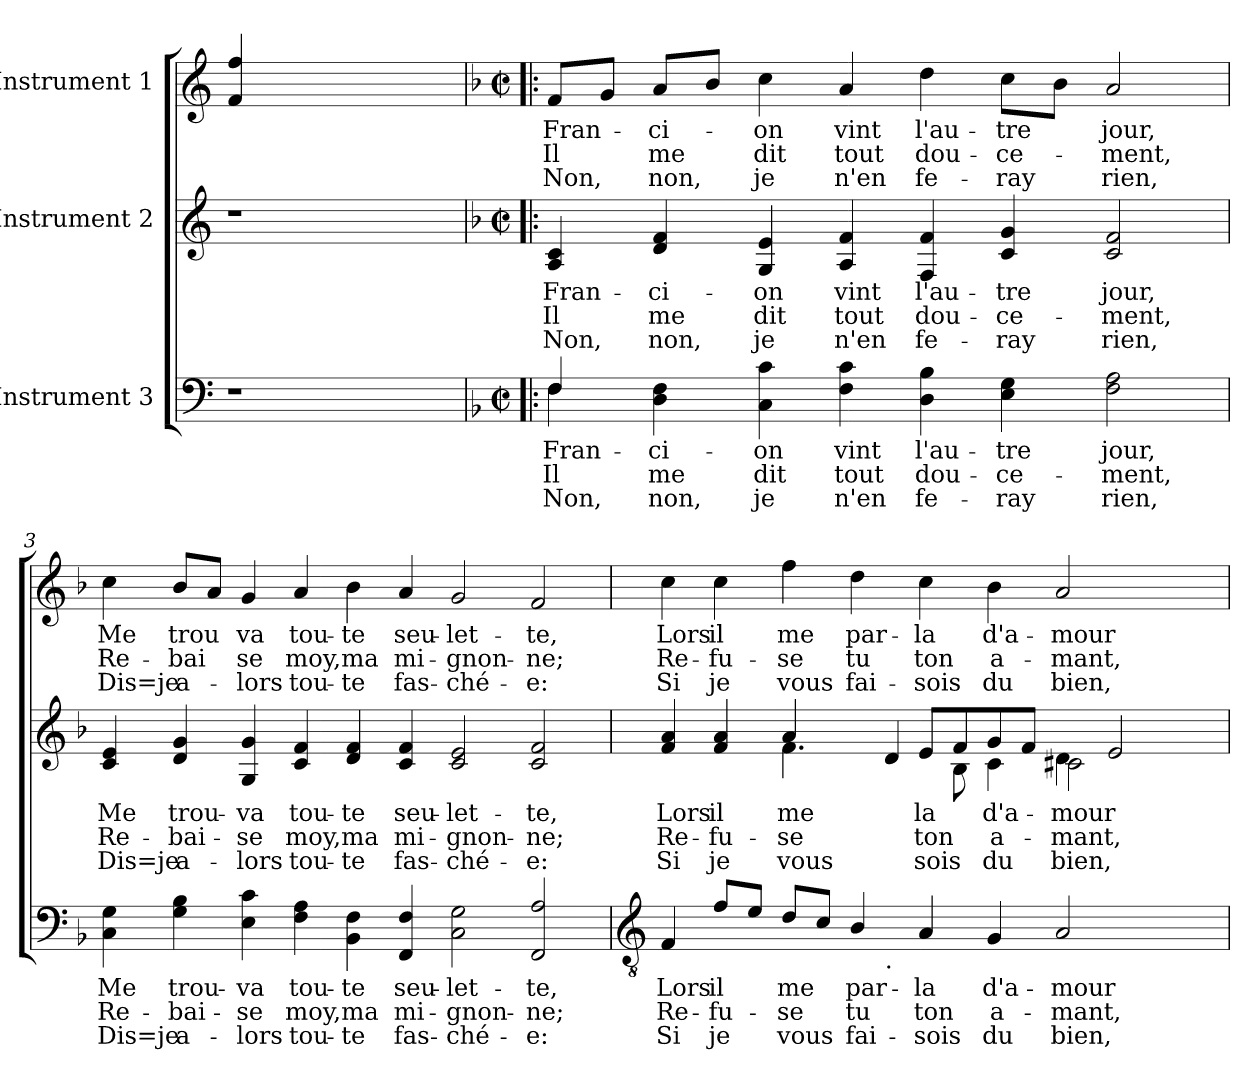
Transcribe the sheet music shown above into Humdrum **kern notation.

**kern	**text	**text	**text	**kern	**text	**text	**text	**kern	**text	**text	**text
*part3	*part3	*part3	*part3	*part2	*part2	*part2	*part2	*part1	*part1	*part1	*part1
*staff3	*staff3	*staff3	*staff3	*staff2	*staff2	*staff2	*staff2	*staff1	*staff1	*staff1	*staff1
*I"Instrument 3	*	*	*	*I"Instrument 2	*	*	*	*I"Instrument 1	*	*	*
!!LO:PB:g=z
*stria5	*	*	*	*stria5	*	*	*	*stria5	*	*	*
*clefF4	*	*	*	*clefG2	*	*	*	*clefG2	*	*	*
*k[]	*	*	*	*k[]	*	*	*	*k[]	*	*	*
*C:	*	*	*	*C:	*	*	*	*C:	*	*	*
=1	=1	=1	=1	=1	=1	=1	=1	=1	=1	=1	=1
!	!	!	!	!	!	!	!	!	!LO:LY:b:cj	!	!
1r	.	.	.	1r	.	.	.	4ff/ 4f/	.	.	.
.	.	.	.	.	.	.	.	2.ryy	.	.	.
=2!|:	=2!|:	=2!|:	=2!|:	=2!|:	=2!|:	=2!|:	=2!|:	=2!|:	=2!|:	=2!|:	=2!|:
*k[b-]	*	*	*	*k[b-]	*	*	*	*k[b-]	*	*	*
*F:	*	*	*	*F:	*	*	*	*F:	*	*	*
*M2/2	*	*	*	*M2/2	*	*	*	*M2/2	*	*	*
*met(c|)	*	*	*	*met(c|)	*	*	*	*met(c|)	*	*	*
*^	*	*	*	*	*	*	*	*	*	*	*
!	!	!LO:LY:a:cj	!LO:LY:a:cj	!LO:LY:a:cj	!	!LO:LY:b:cj	!LO:LY:b:cj	!LO:LY:b:cj	!	!LO:LY:b:cj	!LO:LY:b:cj	!LO:LY:b:cj
4F/	4F\	Fran-	-Il	Non,	4c/ 4A/	Fran-	-Il	Non,	8f/L	Fran-	-Il	Non,
!	!	!	!	!	!	!	!	!	!	!LO:LY:b:cj	!LO:LY:b:cj	!LO:LY:b:cj
.	.	.	.	.	.	.	.	.	8g/J	.	-	-
!	!	!LO:LY:a:cj	!LO:LY:a:cj	!LO:LY:a:cj	!	!LO:LY:b:cj	!LO:LY:b:cj	!LO:LY:b:cj	!	!LO:LY:b:cj	!LO:LY:b:cj	!LO:LY:b:cj
4F\ 4D\	1..ryy	ci-	-me	non,	4f/ 4d/	ci-	-me	non,	8a/L	ci-	-me	non,
!	!	!	!	!	!	!	!	!	!	!LO:LY:b:cj	!LO:LY:b:cj	!LO:LY:b:cj
.	.	.	.	.	.	.	.	.	8b-/J	.	.	.
!	!	!LO:LY:a:cj	!LO:LY:a:cj	!LO:LY:a:cj	!	!LO:LY:b:cj	!LO:LY:b:cj	!LO:LY:b:cj	!	!LO:LY:b:cj	!LO:LY:b:cj	!LO:LY:b:cj
4c\ 4C\	.	on	dit	je	4e/ 4G/	on	dit	je	4cc\	on	dit	je
!	!	!LO:LY:a:cj	!LO:LY:a:cj	!LO:LY:a:cj	!	!LO:LY:b:cj	!LO:LY:b:cj	!LO:LY:b:cj	!	!LO:LY:b:cj	!LO:LY:b:cj	!LO:LY:b:cj
4c\ 4F\	.	vint	tout	n'en	4f/ 4A/	vint	tout	n'en	4a/	vint	tout	n'en
!	!	!LO:LY:a:cj	!LO:LY:a:cj	!LO:LY:a:cj	!	!LO:LY:b:cj	!LO:LY:b:cj	!LO:LY:b:cj	!	!LO:LY:b:cj	!LO:LY:b:cj	!LO:LY:b:cj
4B-\ 4D\	.	l'au-	-dou-	-fe-	4f/ 4F/	l'au-	-dou-	-fe-	4dd\	l'au-	-dou-	-fe-
!	!	!LO:LY:a:cj	!LO:LY:a:cj	!LO:LY:a:cj	!	!LO:LY:b:cj	!LO:LY:b:cj	!LO:LY:b:cj	!	!LO:LY:b:cj	!LO:LY:b:cj	!LO:LY:b:cj
4G\ 4E\	.	-tre	ce-	-ray	4g/ 4c/	-tre	ce-	-ray	8cc\L	-tre	ce-	-ray
!	!	!	!	!	!	!	!	!	!	!LO:LY:b:cj	!LO:LY:b:cj	!LO:LY:b:cj
.	.	.	.	.	.	.	.	.	8b-\J	.	.	.
!	!	!LO:LY:a:cj	!LO:LY:a:cj	!LO:LY:a:cj	!	!LO:LY:b:cj	!LO:LY:b:cj	!LO:LY:b:cj	!	!LO:LY:b:cj	!LO:LY:b:cj	!LO:LY:b:cj
2A\ 2F\	.	jour,	ment,	rien,	2f/ 2c/	jour,	ment,	rien,	2a/	jour,	ment,	rien,
*v	*v	*	*	*	*	*	*	*	*	*	*	*
=3	=3	=3	=3	=3	=3	=3	=3	=3	=3	=3	=3
!	!LO:LY:a:cj	!LO:LY:a:cj	!LO:LY:a:cj	!	!LO:LY:b:cj	!LO:LY:b:cj	!LO:LY:b:cj	!	!LO:LY:b:cj	!LO:LY:b:cj	!LO:LY:b:cj
4G\ 4C\	Me	Re-	-Dis=je	4e/ 4c/	Me	Re-	-Dis=je	4cc\	Me	Re-	-Dis=je
!	!LO:LY:a:cj	!LO:LY:a:cj	!LO:LY:a:cj	!	!LO:LY:b:cj	!LO:LY:b:cj	!LO:LY:b:cj	!	!LO:LY:b:cj	!LO:LY:b:cj	!LO:LY:b:cj
4B-\ 4G\	trou-	-bai-	-a-	4g/ 4d/	trou-	-bai-	-a-	8b-/L	trou-	-bai-	-a-
!	!	!	!	!	!	!	!	!	!LO:LY:b:cj	!LO:LY:b:cj	!LO:LY:b:cj
.	.	.	.	.	.	.	.	8a/J	--	-	.
!	!LO:LY:a:cj	!LO:LY:a:cj	!LO:LY:a:cj	!	!LO:LY:b:cj	!LO:LY:b:cj	!LO:LY:b:cj	!	!LO:LY:b:cj	!LO:LY:b:cj	!LO:LY:b:cj
4c\ 4E\	-va	se	lors	4g/ 4G/	-va	se	lors	4g/	va	se	lors
!	!LO:LY:a:cj	!LO:LY:a:cj	!LO:LY:a:cj	!	!LO:LY:b:cj	!LO:LY:b:cj	!LO:LY:b:cj	!	!LO:LY:b:cj	!LO:LY:b:cj	!LO:LY:b:cj
4A\ 4F\	tou-	-moy,	tou-	4f/ 4c/	tou-	-moy,	tou-	4a/	tou-	-moy,	tou-
!	!LO:LY:a:cj	!LO:LY:a:cj	!LO:LY:a:cj	!	!LO:LY:b:cj	!LO:LY:b:cj	!LO:LY:b:cj	!	!LO:LY:b:cj	!LO:LY:b:cj	!LO:LY:b:cj
4F\ 4BB-\	-te	ma	te	4f/ 4d/	-te	ma	te	4b-\	-te	ma	te
!	!LO:LY:a:cj	!LO:LY:a:cj	!LO:LY:a:cj	!	!LO:LY:b:cj	!LO:LY:b:cj	!LO:LY:b:cj	!	!LO:LY:b:cj	!LO:LY:b:cj	!LO:LY:b:cj
4F/ 4FF/	seu-	-mi-	-fas-	4f/ 4c/	seu-	-mi-	-fas-	4a/	seu-	-mi-	-fas-
!	!LO:LY:a:cj	!LO:LY:a:cj	!LO:LY:a:cj	!	!LO:LY:b:cj	!LO:LY:b:cj	!LO:LY:b:cj	!	!LO:LY:b:cj	!LO:LY:b:cj	!LO:LY:b:cj
2G\ 2C\	-let-	-gnon-	-ché-	2e/ 2c/	-let-	-gnon-	-ché-	2g/	-let-	-gnon-	-ché-
!	!LO:LY:a:cj	!LO:LY:a:cj	!LO:LY:a:cj	!	!LO:LY:b:cj	!LO:LY:b:cj	!LO:LY:b:cj	!	!LO:LY:b:cj	!LO:LY:b:cj	!LO:LY:b:cj
2A/ 2FF/	-te,	ne;	e:	2f/ 2c/	-te,	ne;	e:	2f/	-te,	ne;	e:
!!LO:LB:g=z
=4	=4	=4	=4	=4	=4	=4	=4	=4	=4	=4	=4
*clefGv2	*	*	*	*	*	*	*	*	*	*	*
!	!LO:LY:a:cj	!LO:LY:a:cj	!LO:LY:a:cj	!	!LO:LY:b:cj	!LO:LY:b:cj	!LO:LY:b:cj	!	!LO:LY:b:cj	!LO:LY:b:cj	!LO:LY:b:cj
*^	*	*	*	*^	*	*	*	*	*	*	*
4F/	2..ryy	Lors	Re-	-Si	4a/ 4f/	2ryy	Lors	Re-	-Si	4cc\	Lors	Re-	-Si
!	!	!LO:LY:a:cj	!LO:LY:a:cj	!LO:LY:a:cj	!	!	!LO:LY:b:cj	!LO:LY:b:cj	!LO:LY:b:cj	!	!LO:LY:b:cj	!LO:LY:b:cj	!LO:LY:b:cj
8f/L	.	il	fu-	-je	4a/ 4f/	.	il	fu-	-je	4cc\	il	fu-	-je
!	!	!LO:LY:a:cj	!LO:LY:a:cj	!LO:LY:a:cj	!	!	!	!	!	!	!	!	!
8e/J	.	.	.	.	.	.	.	.	.	.	.	.	.
!	!	!LO:LY:a:cj	!LO:LY:a:cj	!LO:LY:a:cj	!	!	!LO:LY:b:cj	!LO:LY:b:cj	!LO:LY:b:cj	!	!LO:LY:b:cj	!LO:LY:b:cj	!LO:LY:b:cj
8d/L	.	me	se	vous	4.f\	4a/	me	se	vous	4ff\	me	se	vous
!	!	!LO:LY:a:cj	!LO:LY:a:cj	!LO:LY:a:cj	!	!	!	!	!	!	!	!	!
8c/J	.	.	-	-	.	.	.	.	.	.	.	.	.
!	!	!LO:LY:a:cj	!LO:LY:a:cj	!LO:LY:a:cj	!	!	!	!	!	!	!LO:LY:b:cj	!LO:LY:b:cj	!LO:LY:b:cj
4B-/	.	par-	-tu	fai-	.	4ryy	.	.	.	4dd\	par-	-tu	fai-
!	!LO:TX:b:t=.	!	!	!	!	!	!	!	!	!	!	!	!
.	1ryy	.	.	.	4d/	.	.	.	.	.	.	.	.
!	!	!LO:LY:a:cj	!LO:LY:a:cj	!LO:LY:a:cj	!	!	!LO:LY:b:cj	!LO:LY:b:cj	!LO:LY:b:cj	!	!LO:LY:b:cj	!LO:LY:b:cj	!LO:LY:b:cj
4A/	.	-la	ton	sois	.	8e/L	la	ton	sois	4cc\	-la	ton	sois
!	!	!	!	!	!	!	!LO:LY:b:cj	!LO:LY:b:cj	!LO:LY:b:cj	!	!	!	!
!	!	!	!	!	!	!	!LO:LY:b:cj	!LO:LY:b:cj	!LO:LY:b:cj	!	!	!	!
.	.	.	.	.	8B-\	8f/	.	-	--	.	.	.	.
!	!	!LO:LY:a:cj	!LO:LY:a:cj	!LO:LY:a:cj	!	!	!LO:LY:b:cj	!LO:LY:b:cj	!LO:LY:b:cj	!	!LO:LY:b:cj	!LO:LY:b:cj	!LO:LY:b:cj
4G/	.	d'a-	-a-	-du	4c\	8g/	-d'a-	-a-	-du	4b-\	d'a-	-a-	-du
!	!	!	!	!	!	!	!LO:LY:b:cj	!LO:LY:b:cj	!LO:LY:b:cj	!	!	!	!
.	.	.	.	.	.	8f/J	.	.	.	.	.	.	.
!	!	!LO:LY:a:cj	!LO:LY:a:cj	!LO:LY:a:cj	!	!	!LO:LY:b:cj	!LO:LY:b:cj	!LO:LY:b:cj	!	!LO:LY:b:cj	!LO:LY:b:cj	!LO:LY:b:cj
2A/	.	mour	mant,	bien,	4d\	2c#X\	mour	mant,	bien,	2a/	mour	mant,	bien,
.	.	.	.	.	2e/	.	.	.	.	.	.	.	.
.	4.ryy	.	.	.	.	.	.	.	.	.	.	.	.
4ryy	.	.	.	.	.	4ryy	.	.	.	4ryy	.	.	.
*v	*v	*	*	*	*	*	*	*	*	*	*	*	*
*	*	*	*	*v	*v	*	*	*	*	*	*	*
=	=	=	=	=	=	=	=	=	=	=	=
*-	*-	*-	*-	*-	*-	*-	*-	*-	*-	*-	*-
